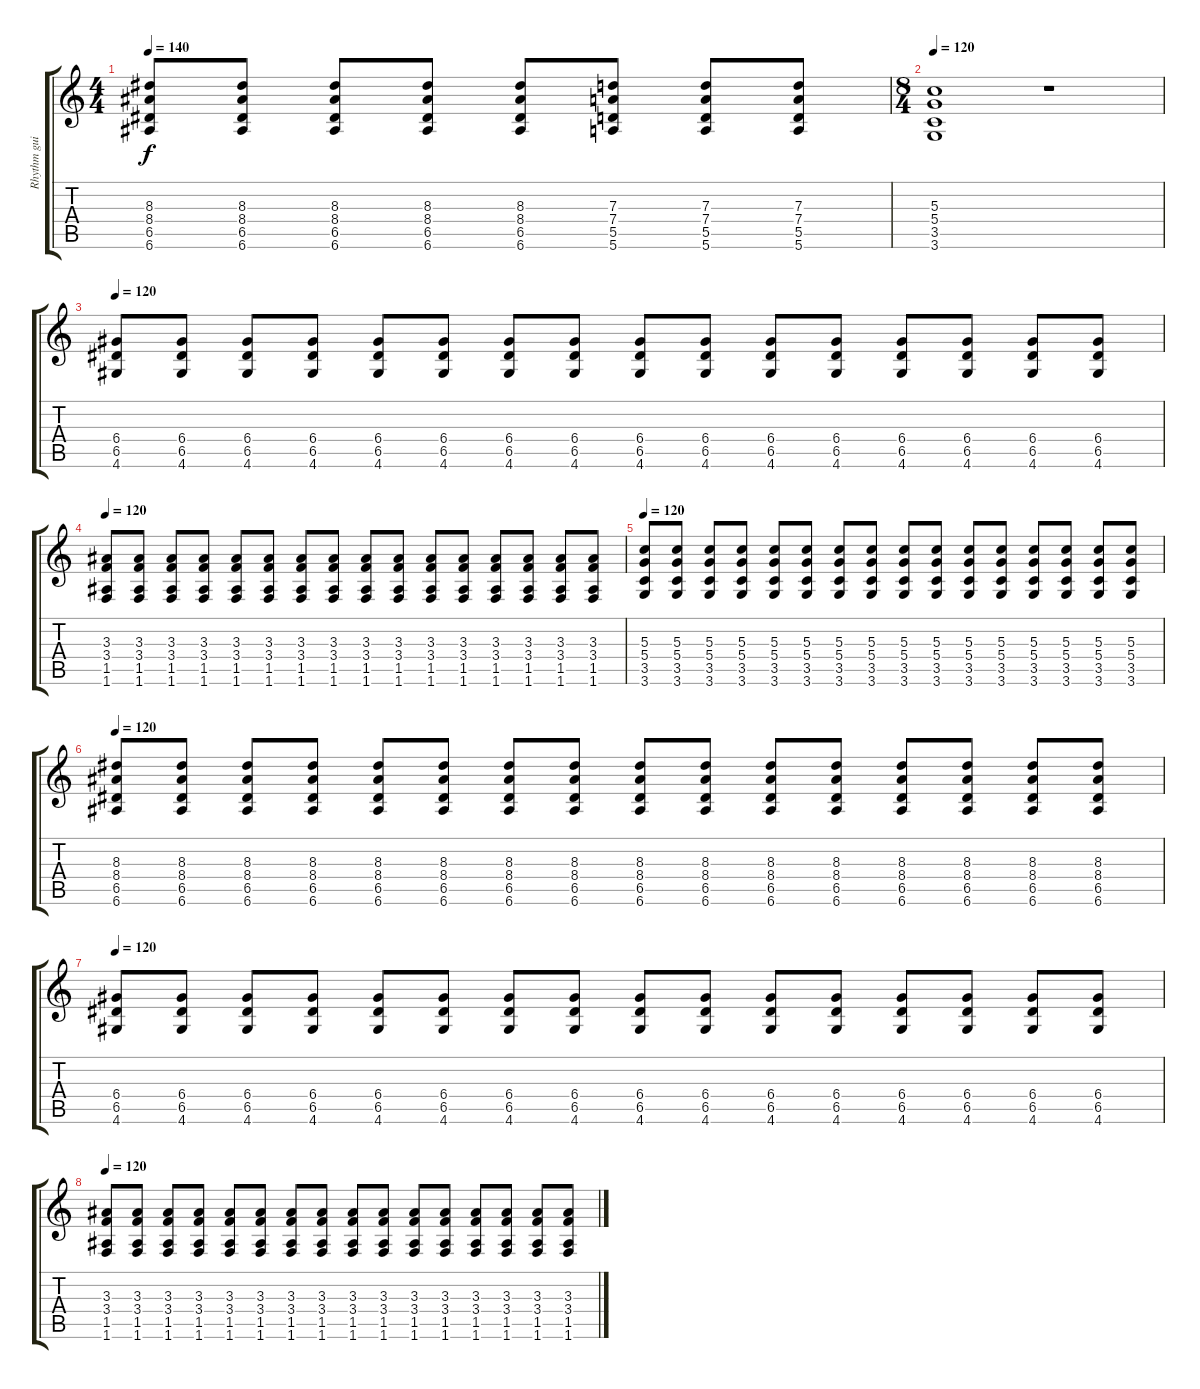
\track ("Rhythm guitar" "Rhythm gui") {instrument distortionguitar}
\staff {score tabs}
\tuning (E4 B3 G3 D3 A2 E2) {hide}
\ts (4 4)
\tempo 140
\clef g2
\ks c
(8.3 8.4 6.5 6.6).8{dy f} (8.3 8.4 6.5 6.6).8 (8.3 8.4 6.5 6.6).8 (8.3 8.4 6.5 6.6).8 (8.3 8.4 6.5 6.6).8 (7.3 7.4 5.5 5.6).8 (7.3 7.4 5.5 5.6).8 (7.3 7.4 5.5 5.6).8 |
\ts (8 4)
\tempo 120
(5.3 5.4 3.5 3.6).1 r.1 |
\tempo 120
(6.4 6.5 4.6).8 (6.4 6.5 4.6).8 (6.4 6.5 4.6).8 (6.4 6.5 4.6).8 (6.4 6.5 4.6).8 (6.4 6.5 4.6).8 (6.4 6.5 4.6).8 (6.4 6.5 4.6).8 (6.4 6.5 4.6).8 (6.4 6.5 4.6).8 (6.4 6.5 4.6).8 (6.4 6.5 4.6).8 (6.4 6.5 4.6).8 (6.4 6.5 4.6).8 (6.4 6.5 4.6).8 (6.4 6.5 4.6).8 |
\tempo 120
(3.3 3.4 1.5 1.6).8 (3.3 3.4 1.5 1.6).8 (3.3 3.4 1.5 1.6).8 (3.3 3.4 1.5 1.6).8 (3.3 3.4 1.5 1.6).8 (3.3 3.4 1.5 1.6).8 (3.3 3.4 1.5 1.6).8 (3.3 3.4 1.5 1.6).8 (3.3 3.4 1.5 1.6).8 (3.3 3.4 1.5 1.6).8 (3.3 3.4 1.5 1.6).8 (3.3 3.4 1.5 1.6).8 (3.3 3.4 1.5 1.6).8 (3.3 3.4 1.5 1.6).8 (3.3 3.4 1.5 1.6).8 (3.3 3.4 1.5 1.6).8 |
\tempo 120
(5.3 5.4 3.5 3.6).8 (5.3 5.4 3.5 3.6).8 (5.3 5.4 3.5 3.6).8 (5.3 5.4 3.5 3.6).8 (5.3 5.4 3.5 3.6).8 (5.3 5.4 3.5 3.6).8 (5.3 5.4 3.5 3.6).8 (5.3 5.4 3.5 3.6).8 (5.3 5.4 3.5 3.6).8 (5.3 5.4 3.5 3.6).8 (5.3 5.4 3.5 3.6).8 (5.3 5.4 3.5 3.6).8 (5.3 5.4 3.5 3.6).8 (5.3 5.4 3.5 3.6).8 (5.3 5.4 3.5 3.6).8 (5.3 5.4 3.5 3.6).8 |
\tempo 120
(8.3 8.4 6.5 6.6).8 (8.3 8.4 6.5 6.6).8 (8.3 8.4 6.5 6.6).8 (8.3 8.4 6.5 6.6).8 (8.3 8.4 6.5 6.6).8 (8.3 8.4 6.5 6.6).8 (8.3 8.4 6.5 6.6).8 (8.3 8.4 6.5 6.6).8 (8.3 8.4 6.5 6.6).8 (8.3 8.4 6.5 6.6).8 (8.3 8.4 6.5 6.6).8 (8.3 8.4 6.5 6.6).8 (8.3 8.4 6.5 6.6).8 (8.3 8.4 6.5 6.6).8 (8.3 8.4 6.5 6.6).8 (8.3 8.4 6.5 6.6).8 |
\tempo 120
(6.4 6.5 4.6).8 (6.4 6.5 4.6).8 (6.4 6.5 4.6).8 (6.4 6.5 4.6).8 (6.4 6.5 4.6).8 (6.4 6.5 4.6).8 (6.4 6.5 4.6).8 (6.4 6.5 4.6).8 (6.4 6.5 4.6).8 (6.4 6.5 4.6).8 (6.4 6.5 4.6).8 (6.4 6.5 4.6).8 (6.4 6.5 4.6).8 (6.4 6.5 4.6).8 (6.4 6.5 4.6).8 (6.4 6.5 4.6).8 |
\tempo 120
(3.3 3.4 1.5 1.6).8 (3.3 3.4 1.5 1.6).8 (3.3 3.4 1.5 1.6).8 (3.3 3.4 1.5 1.6).8 (3.3 3.4 1.5 1.6).8 (3.3 3.4 1.5 1.6).8 (3.3 3.4 1.5 1.6).8 (3.3 3.4 1.5 1.6).8 (3.3 3.4 1.5 1.6).8 (3.3 3.4 1.5 1.6).8 (3.3 3.4 1.5 1.6).8 (3.3 3.4 1.5 1.6).8 (3.3 3.4 1.5 1.6).8 (3.3 3.4 1.5 1.6).8 (3.3 3.4 1.5 1.6).8 (3.3 3.4 1.5 1.6).8
